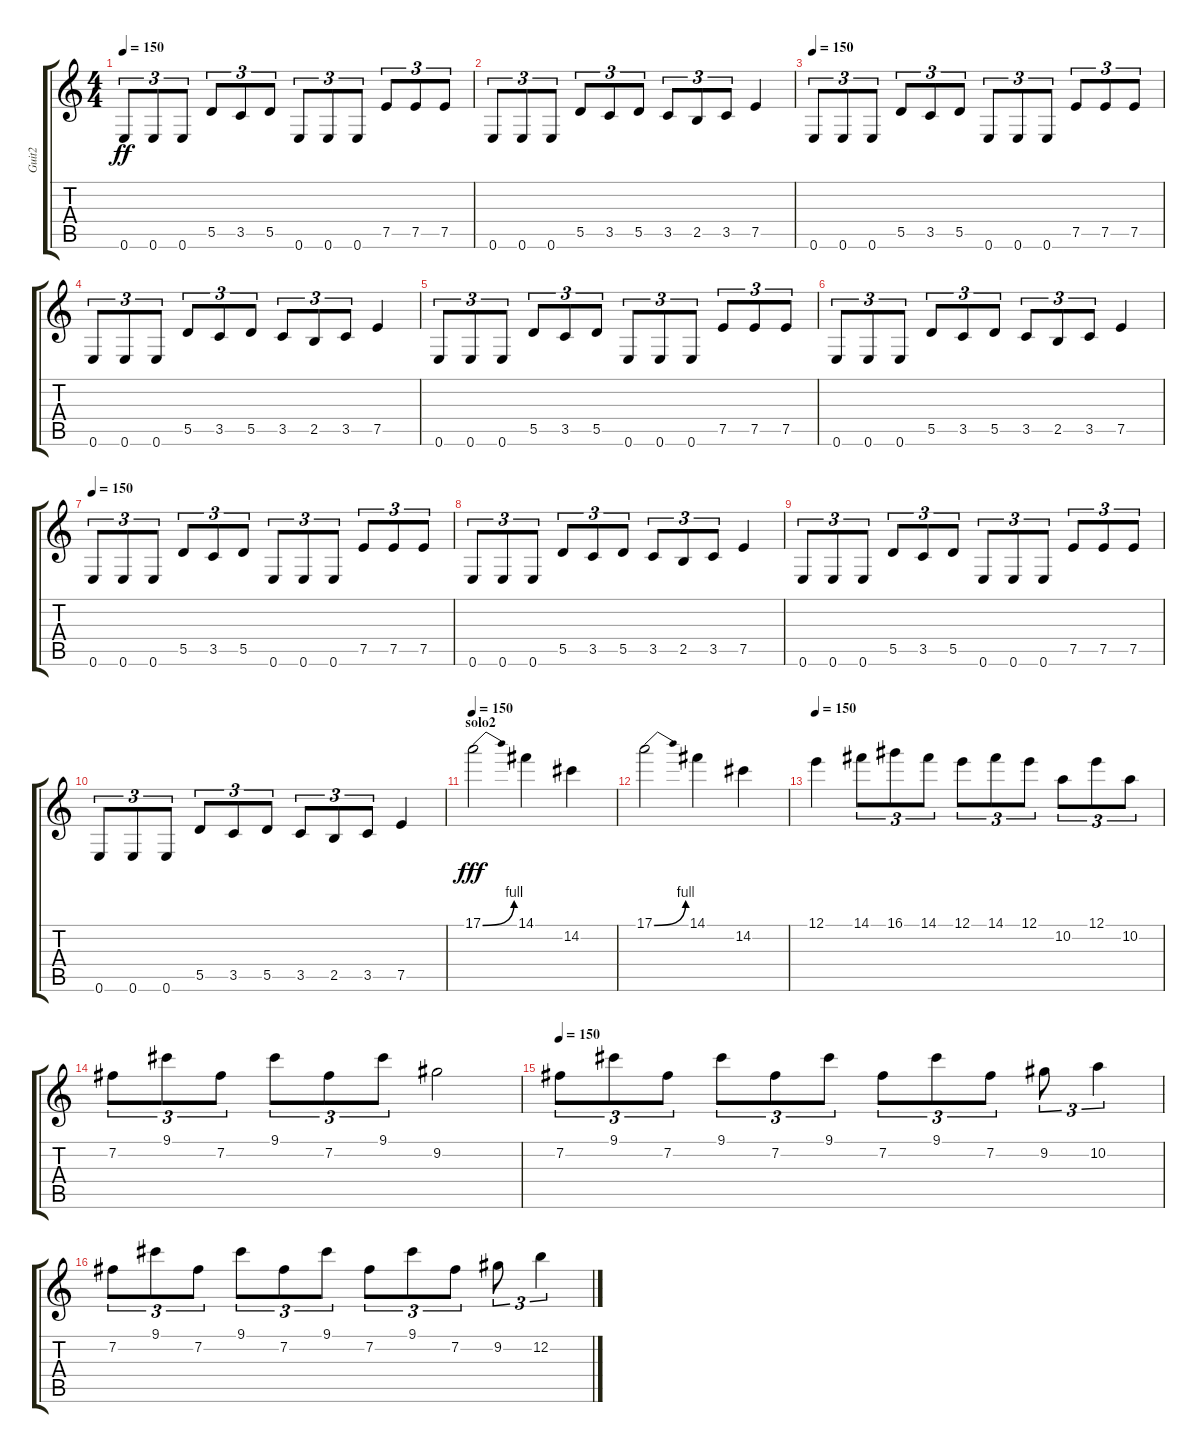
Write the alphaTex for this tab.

\track ("Guit2" "Guit2") {instrument electricguitarclean}
\staff {score tabs}
\tuning (E4 B3 G3 D3 A2 E2) {hide}
\ts (4 4)
\tempo 150
\clef g2
\ks c
0.6.8{tu (3 2) dy ff} 0.6.8{tu (3 2)} 0.6.8{tu (3 2)} 5.5.8{tu (3 2)} 3.5.8{tu (3 2)} 5.5.8{tu (3 2)} 0.6.8{tu (3 2)} 0.6.8{tu (3 2)} 0.6.8{tu (3 2)} 7.5.8{tu (3 2)} 7.5.8{tu (3 2)} 7.5.8{tu (3 2)} |
0.6.8{tu (3 2)} 0.6.8{tu (3 2)} 0.6.8{tu (3 2)} 5.5.8{tu (3 2)} 3.5.8{tu (3 2)} 5.5.8{tu (3 2)} 3.5.8{tu (3 2)} 2.5.8{tu (3 2)} 3.5.8{tu (3 2)} 7.5.4 |
\tempo 150
0.6.8{tu (3 2) instrument overdrivenguitar} 0.6.8{tu (3 2)} 0.6.8{tu (3 2)} 5.5.8{tu (3 2)} 3.5.8{tu (3 2)} 5.5.8{tu (3 2)} 0.6.8{tu (3 2)} 0.6.8{tu (3 2)} 0.6.8{tu (3 2)} 7.5.8{tu (3 2)} 7.5.8{tu (3 2)} 7.5.8{tu (3 2)} |
0.6.8{tu (3 2)} 0.6.8{tu (3 2)} 0.6.8{tu (3 2)} 5.5.8{tu (3 2)} 3.5.8{tu (3 2)} 5.5.8{tu (3 2)} 3.5.8{tu (3 2)} 2.5.8{tu (3 2)} 3.5.8{tu (3 2)} 7.5.4 |
0.6.8{tu (3 2)} 0.6.8{tu (3 2)} 0.6.8{tu (3 2)} 5.5.8{tu (3 2)} 3.5.8{tu (3 2)} 5.5.8{tu (3 2)} 0.6.8{tu (3 2)} 0.6.8{tu (3 2)} 0.6.8{tu (3 2)} 7.5.8{tu (3 2)} 7.5.8{tu (3 2)} 7.5.8{tu (3 2)} |
0.6.8{tu (3 2)} 0.6.8{tu (3 2)} 0.6.8{tu (3 2)} 5.5.8{tu (3 2)} 3.5.8{tu (3 2)} 5.5.8{tu (3 2)} 3.5.8{tu (3 2)} 2.5.8{tu (3 2)} 3.5.8{tu (3 2)} 7.5.4 |
\tempo 150
0.6.8{tu (3 2) instrument overdrivenguitar} 0.6.8{tu (3 2)} 0.6.8{tu (3 2)} 5.5.8{tu (3 2)} 3.5.8{tu (3 2)} 5.5.8{tu (3 2)} 0.6.8{tu (3 2)} 0.6.8{tu (3 2)} 0.6.8{tu (3 2)} 7.5.8{tu (3 2)} 7.5.8{tu (3 2)} 7.5.8{tu (3 2)} |
0.6.8{tu (3 2)} 0.6.8{tu (3 2)} 0.6.8{tu (3 2)} 5.5.8{tu (3 2)} 3.5.8{tu (3 2)} 5.5.8{tu (3 2)} 3.5.8{tu (3 2)} 2.5.8{tu (3 2)} 3.5.8{tu (3 2)} 7.5.4 |
0.6.8{tu (3 2)} 0.6.8{tu (3 2)} 0.6.8{tu (3 2)} 5.5.8{tu (3 2)} 3.5.8{tu (3 2)} 5.5.8{tu (3 2)} 0.6.8{tu (3 2)} 0.6.8{tu (3 2)} 0.6.8{tu (3 2)} 7.5.8{tu (3 2)} 7.5.8{tu (3 2)} 7.5.8{tu (3 2)} |
0.6.8{tu (3 2)} 0.6.8{tu (3 2)} 0.6.8{tu (3 2)} 5.5.8{tu (3 2)} 3.5.8{tu (3 2)} 5.5.8{tu (3 2)} 3.5.8{tu (3 2)} 2.5.8{tu (3 2)} 3.5.8{tu (3 2)} 7.5.4 |
\section ("" "solo2")
\tempo 150
17.1{be (bend 0 0 60 4)}.2{dy fff volume 13 instrument overdrivenguitar} 14.1.4 14.2.4 |
17.1{be (bend 0 0 60 4)}.2 14.1.4 14.2.4 |
\tempo 150
12.1.4 14.1.8{tu (3 2)} 16.1.8{tu (3 2)} 14.1.8{tu (3 2)} 12.1.8{tu (3 2)} 14.1.8{tu (3 2)} 12.1.8{tu (3 2)} 10.2.8{tu (3 2)} 12.1.8{tu (3 2)} 10.2.8{tu (3 2)} |
7.2.8{tu (3 2)} 9.1.8{tu (3 2)} 7.2.8{tu (3 2)} 9.1.8{tu (3 2)} 7.2.8{tu (3 2)} 9.1.8{tu (3 2)} 9.2.2 |
\tempo 150
7.2.8{tu (3 2)} 9.1.8{tu (3 2)} 7.2.8{tu (3 2)} 9.1.8{tu (3 2)} 7.2.8{tu (3 2)} 9.1.8{tu (3 2)} 7.2.8{tu (3 2)} 9.1.8{tu (3 2)} 7.2.8{tu (3 2)} 9.2.8{tu (3 2)} 10.2.4{tu (3 2)} |
7.2.8{tu (3 2)} 9.1.8{tu (3 2)} 7.2.8{tu (3 2)} 9.1.8{tu (3 2)} 7.2.8{tu (3 2)} 9.1.8{tu (3 2)} 7.2.8{tu (3 2)} 9.1.8{tu (3 2)} 7.2.8{tu (3 2)} 9.2.8{tu (3 2)} 12.2.4{tu (3 2)}
